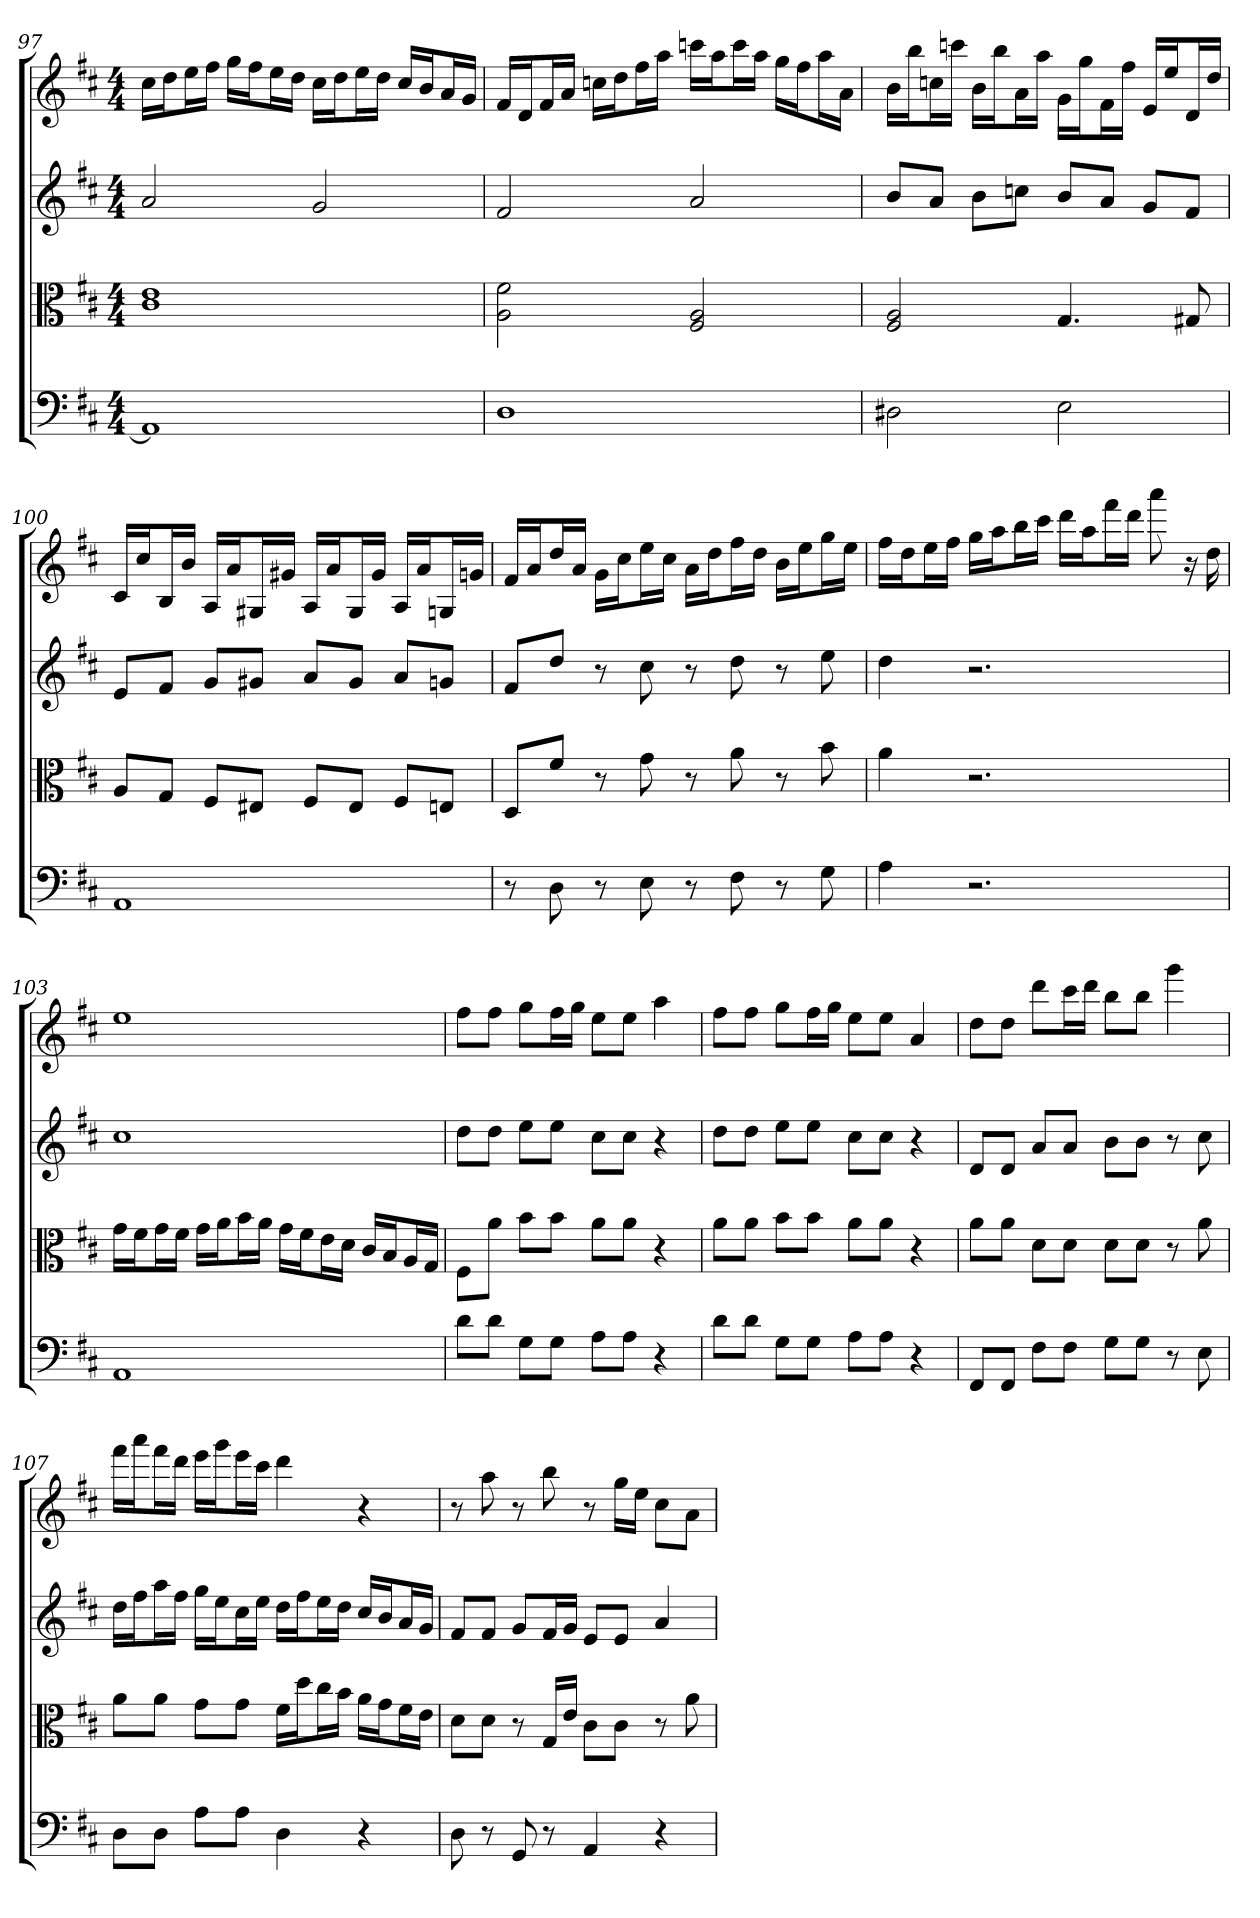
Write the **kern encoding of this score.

**kern	**kern	**kern	**kern
*part4	*part3	*part2	*part1
*staff4	*staff3	*staff2	*staff1
*clefF4	*clefC3	*	*
*k[f#c#]	*k[f#c#]	*k[f#c#]	*k[f#c#]
*D:	*D:	*D:	*D:
*M4/4	*M4/4	*M4/4	*M4/4
=97	=97	=97	=97
1AA]	1c# 1e	2a	16cc#LL
.	.	.	16ddJ
.	.	.	16eeL
.	.	.	16ff#JJ
.	.	.	16ggLL
.	.	.	16ff#J
.	.	.	16eeL
.	.	.	16ddJJ
.	.	2g	16cc#LL
.	.	.	16ddJ
.	.	.	16eeL
.	.	.	16ddJJ
.	.	.	16cc#LL
.	.	.	16bJ
.	.	.	16aL
.	.	.	16gJJ
=98	=98	=98	=98
1D	2A 2f#	2f#	16f#LL
.	.	.	16dJ
.	.	.	16f#L
.	.	.	16aJJ
.	.	.	16ccnLL
.	.	.	16ddJ
.	.	.	16ff#L
.	.	.	16aaJJ
.	2F# 2A	2a	16cccnLL
.	.	.	16aaJ
.	.	.	16cccL
.	.	.	16aaJJ
.	.	.	16ggLL
.	.	.	16ff#J
.	.	.	16aaL
.	.	.	16aJJ
=99	=99	=99	=99
2D#X	2F# 2A	8bL	16bLL
.	.	.	16bbJ
.	.	8aJ	16ccnL
.	.	.	16cccnJJ
.	.	8bL	16bLL
.	.	.	16bbJ
.	.	8ccnJ	16aL
.	.	.	16aaJJ
2E	4.G	8bL	16gLL
.	.	.	16ggJ
.	.	8aJ	16f#L
.	.	.	16ff#JJ
.	.	8gL	16eLL
.	.	.	16eeJ
.	8G#X	8f#J	16dL
.	.	.	16ddJJ
=100	=100	=100	=100
1AA	8A/L	8eL	16c#LL
.	.	.	16cc#J
.	8G/J	8f#J	16BL
.	.	.	16bJJ
.	8F#/L	8gL	16ALL
.	.	.	16aJ
.	8E#X/J	8g#XJ	16G#XL
.	.	.	16g#XJJ
.	8F#/L	8aL	16ALL
.	.	.	16aJ
.	8E#/J	8g#J	16G#L
.	.	.	16g#JJ
.	8F#/L	8aL	16ALL
.	.	.	16aJ
.	8En/J	8gnJ	16GnL
.	.	.	16gnJJ
=101	=101	=101	=101
8r	8D/L	8f#L	16f#LL
.	.	.	16aJ
8D	8f#/J	8ddJ	16ddL
.	.	.	16aJJ
8r	8r	8r	16gLL
.	.	.	16cc#J
8E	8g	8cc#	16eeL
.	.	.	16cc#JJ
8r	8r	8r	16aLL
.	.	.	16ddJ
8F#	8a	8dd	16ff#L
.	.	.	16ddJJ
8r	8r	8r	16bLL
.	.	.	16eeJ
8G	8b	8ee	16ggL
.	.	.	16eeJJ
=102	=102	=102	=102
4A	4a	4dd	16ff#LL
.	.	.	16ddJ
.	.	.	16eeL
.	.	.	16ff#JJ
2.r	2.r	2.r	16ggLL
.	.	.	16aaJ
.	.	.	16bbL
.	.	.	16ccc#JJ
.	.	.	16dddLL
.	.	.	16aaJ
.	.	.	16fff#L
.	.	.	16dddJJ
.	.	.	8aaa
.	.	.	16r
.	.	.	16dd
=103	=103	=103	=103
1AA	16g\LL	1cc#	1ee
.	16f#\J	.	.
.	16g\L	.	.
.	16f#\JJ	.	.
.	16g\LL	.	.
.	16a\J	.	.
.	16b\L	.	.
.	16a\JJ	.	.
.	16g\LL	.	.
.	16f#\J	.	.
.	16e\L	.	.
.	16d\JJ	.	.
.	16c#/LL	.	.
.	16B/J	.	.
.	16A/L	.	.
.	16G/JJ	.	.
=104	=104	=104	=104
8d\L	8F#\L	8ddL	8ff#L
8d\J	8a\J	8ddJ	8ff#J
8G\L	8b\L	8eeL	8ggL
8G\J	8b\J	8eeJ	16ff#L
.	.	.	16ggJJ
8A\L	8a\L	8cc#L	8eeL
8A\J	8a\J	8cc#J	8eeJ
4r	4r	4r	4aa
=105	=105	=105	=105
8d\L	8a\L	8ddL	8ff#L
8d\J	8a\J	8ddJ	8ff#J
8G\L	8b\L	8eeL	8ggL
8G\J	8b\J	8eeJ	16ff#L
.	.	.	16ggJJ
8A\L	8a\L	8cc#L	8eeL
8A\J	8a\J	8cc#J	8eeJ
4r	4r	4r	4a
=106	=106	=106	=106
8FF#/L	8a\L	8dL	8ddL
8FF#/J	8a\J	8dJ	8ddJ
8F#\L	8d\L	8aL	8dddL
8F#\J	8d\J	8aJ	16ccc#L
.	.	.	16dddJJ
8G\L	8d\L	8bL	8bbL
8G\J	8d\J	8bJ	8bbJ
8r	8r	8r	4ggg
8E	8a	8cc#	.
=107	=107	=107	=107
8D\L	8a\L	16ddLL	16fff#LL
.	.	16ff#J	16aaaJ
8D\J	8a\J	16aaL	16fff#L
.	.	16ff#JJ	16dddJJ
8A\L	8g\L	16ggLL	16eeeLL
.	.	16eeJ	16gggJ
8A\J	8g\J	16cc#L	16eeeL
.	.	16eeJJ	16ccc#JJ
4D	16f#\LL	16ddLL	4ddd
.	16dd\J	16ff#J	.
.	16cc#\L	16eeL	.
.	16b\JJ	16ddJJ	.
4r	16a\LL	16cc#LL	4r
.	16g\J	16bJ	.
.	16f#\L	16aL	.
.	16e\JJ	16gJJ	.
=108	=108	=108	=108
8D	8d\L	8f#L	8r
8r	8d\J	8f#J	8aa
8GG	8r	8gL	8r
8r	16G/LL	16f#L	8bb
.	16e/JJ	16gJJ	.
4AA	8c#\L	8eL	8r
.	8c#\J	8eJ	16ggLL
.	.	.	16eeJJ
4r	8r	4a	8cc#L
.	8a	.	8aJ
=	=	=	=
*-	*-	*-	*-
